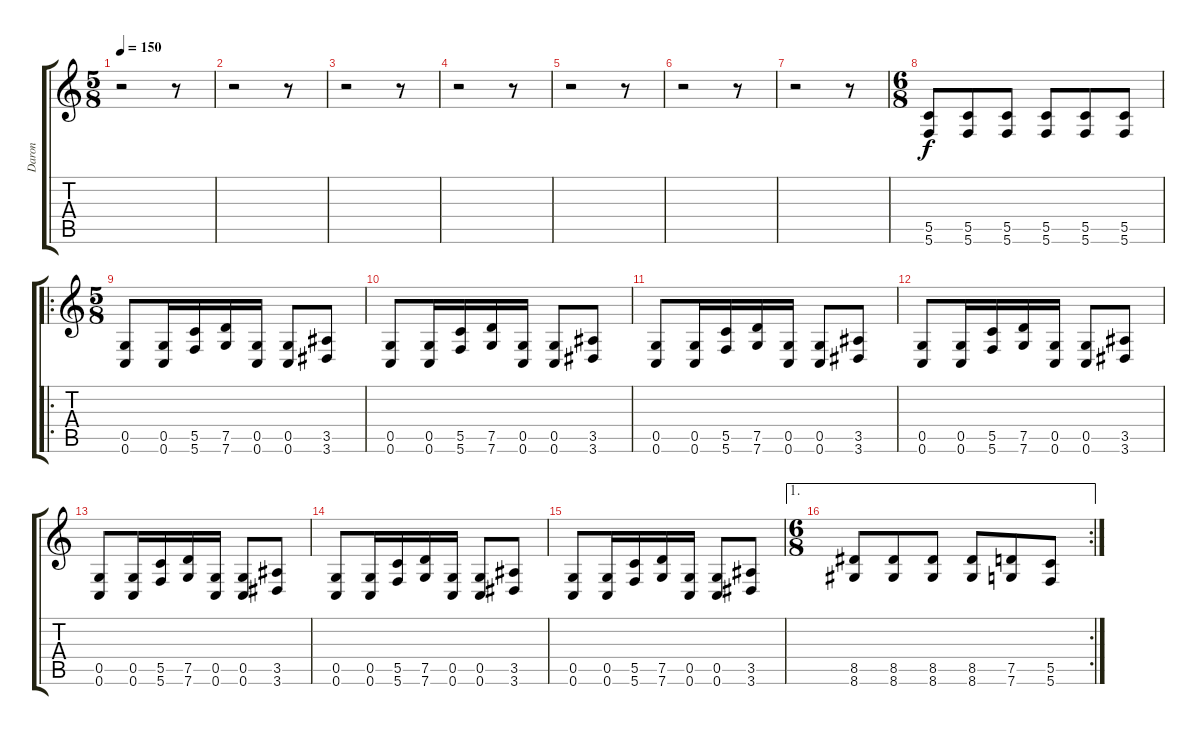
\track ("Daron" "Daron") {instrument overdrivenguitar}
\staff {score tabs}
\tuning (D4 A3 F3 C3 G2 C2) {hide}
\ts (5 8)
\tempo 150
\clef g2
\ks c
r.2{dy f instrument overdrivenguitar} r.8 |
r.2 r.8 |
r.2 r.8 |
r.2 r.8 |
r.2 r.8 |
r.2 r.8 |
r.2 r.8 |
\ts (6 8)
(5.5 5.6).8 (5.5 5.6).8 (5.5 5.6).8 (5.5 5.6).8 (5.5 5.6).8 (5.5 5.6).8 |
\ro
\ts (5 8)
(0.5 0.6).8 (0.5 0.6).16 (5.5 5.6).16 (7.5 7.6).16 (0.5 0.6).16 (0.5 0.6).8 (3.5 3.6).8 |
(0.5 0.6).8 (0.5 0.6).16 (5.5 5.6).16 (7.5 7.6).16 (0.5 0.6).16 (0.5 0.6).8 (3.5 3.6).8 |
(0.5 0.6).8 (0.5 0.6).16 (5.5 5.6).16 (7.5 7.6).16 (0.5 0.6).16 (0.5 0.6).8 (3.5 3.6).8 |
(0.5 0.6).8 (0.5 0.6).16 (5.5 5.6).16 (7.5 7.6).16 (0.5 0.6).16 (0.5 0.6).8 (3.5 3.6).8 |
(0.5 0.6).8 (0.5 0.6).16 (5.5 5.6).16 (7.5 7.6).16 (0.5 0.6).16 (0.5 0.6).8 (3.5 3.6).8 |
(0.5 0.6).8 (0.5 0.6).16 (5.5 5.6).16 (7.5 7.6).16 (0.5 0.6).16 (0.5 0.6).8 (3.5 3.6).8 |
(0.5 0.6).8 (0.5 0.6).16 (5.5 5.6).16 (7.5 7.6).16 (0.5 0.6).16 (0.5 0.6).8 (3.5 3.6).8 |
\ae 1
\rc 2
\ts (6 8)
(8.5 8.6).8 (8.5 8.6).8 (8.5 8.6).8 (8.5 8.6).8 (7.5 7.6).8 (5.5 5.6).8
